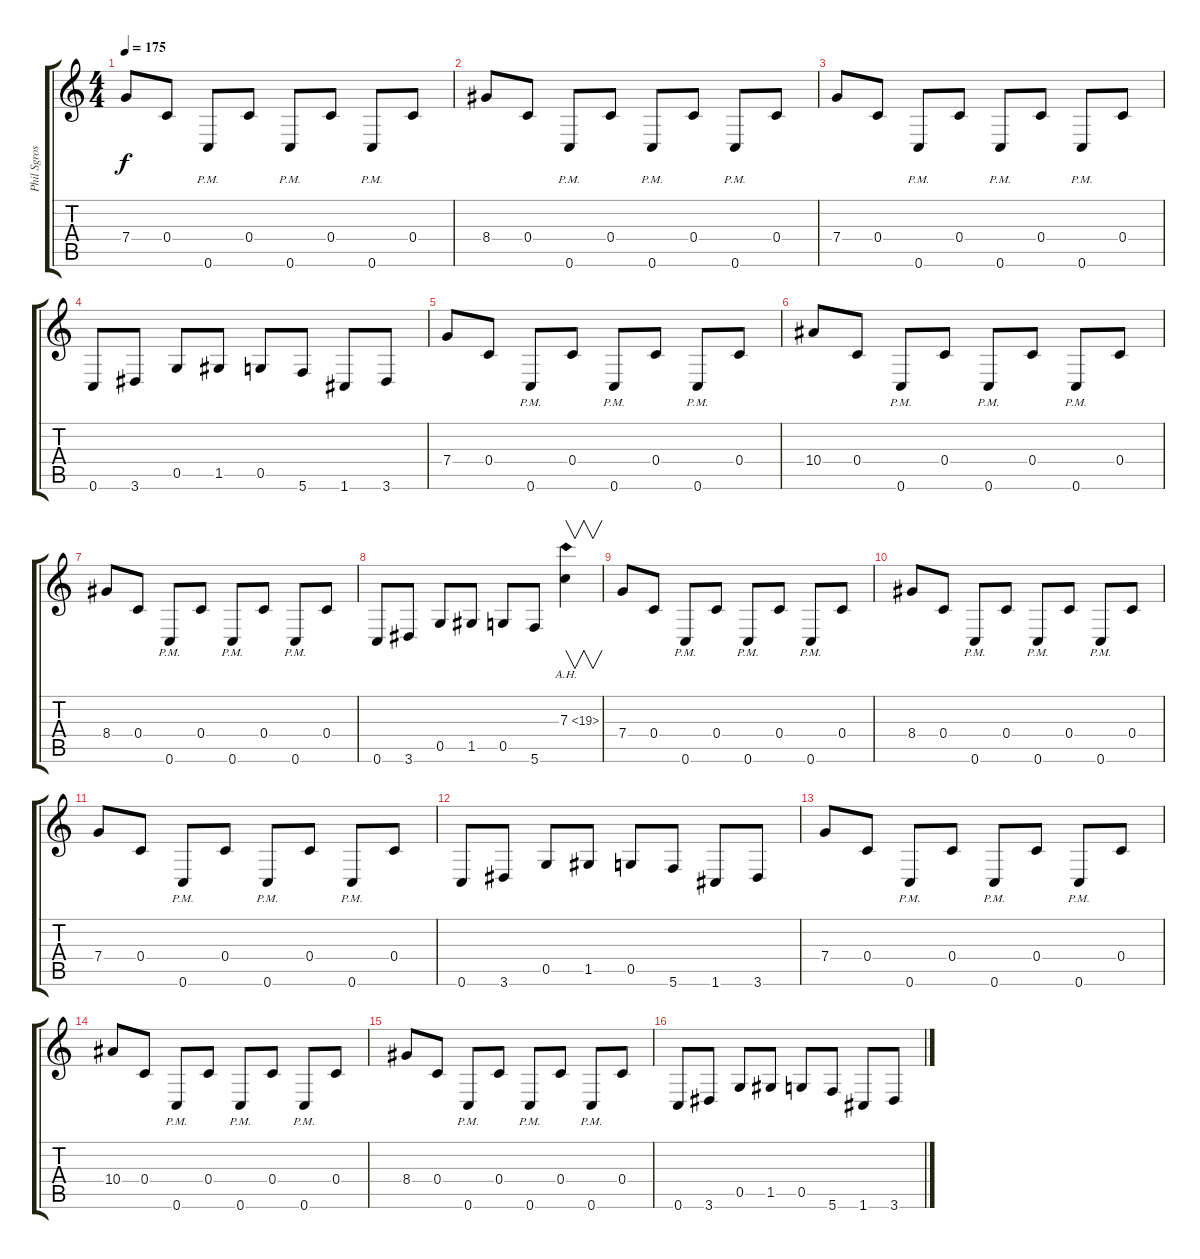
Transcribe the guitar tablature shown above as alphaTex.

\track ("Phil Sgrosso" "Phil Sgros") {instrument distortionguitar}
\staff {score tabs}
\tuning (D4 A3 F3 C3 G2 C2) {hide}
\ts (4 4)
\tempo 175
\clef g2
\ks c
7.4.8{dy f balance 0} 0.4.8 0.6{pm}.8 0.4.8 0.6{pm}.8 0.4.8 0.6{pm}.8 0.4.8 |
8.4.8 0.4.8 0.6{pm}.8 0.4.8 0.6{pm}.8 0.4.8 0.6{pm}.8 0.4.8 |
7.4.8 0.4.8 0.6{pm}.8 0.4.8 0.6{pm}.8 0.4.8 0.6{pm}.8 0.4.8 |
0.6.8 3.6.8 0.5.8 1.5.8 0.5.8 5.6.8 1.6.8 3.6.8 |
7.4.8 0.4.8 0.6{pm}.8 0.4.8 0.6{pm}.8 0.4.8 0.6{pm}.8 0.4.8 |
10.4.8 0.4.8 0.6{pm}.8 0.4.8 0.6{pm}.8 0.4.8 0.6{pm}.8 0.4.8 |
8.4.8 0.4.8 0.6{pm}.8 0.4.8 0.6{pm}.8 0.4.8 0.6{pm}.8 0.4.8 |
0.6.8 3.6.8 0.5.8 1.5.8 0.5.8 5.6.8 7.3{ah 12}.4{v} |
7.4.8{balance 0} 0.4.8 0.6{pm}.8 0.4.8 0.6{pm}.8 0.4.8 0.6{pm}.8 0.4.8 |
8.4.8 0.4.8 0.6{pm}.8 0.4.8 0.6{pm}.8 0.4.8 0.6{pm}.8 0.4.8 |
7.4.8 0.4.8 0.6{pm}.8 0.4.8 0.6{pm}.8 0.4.8 0.6{pm}.8 0.4.8 |
0.6.8 3.6.8 0.5.8 1.5.8 0.5.8 5.6.8 1.6.8 3.6.8 |
7.4.8 0.4.8 0.6{pm}.8 0.4.8 0.6{pm}.8 0.4.8 0.6{pm}.8 0.4.8 |
10.4.8 0.4.8 0.6{pm}.8 0.4.8 0.6{pm}.8 0.4.8 0.6{pm}.8 0.4.8 |
8.4.8 0.4.8 0.6{pm}.8 0.4.8 0.6{pm}.8 0.4.8 0.6{pm}.8 0.4.8 |
0.6.8 3.6.8 0.5.8 1.5.8 0.5.8 5.6.8 1.6.8 3.6.8
